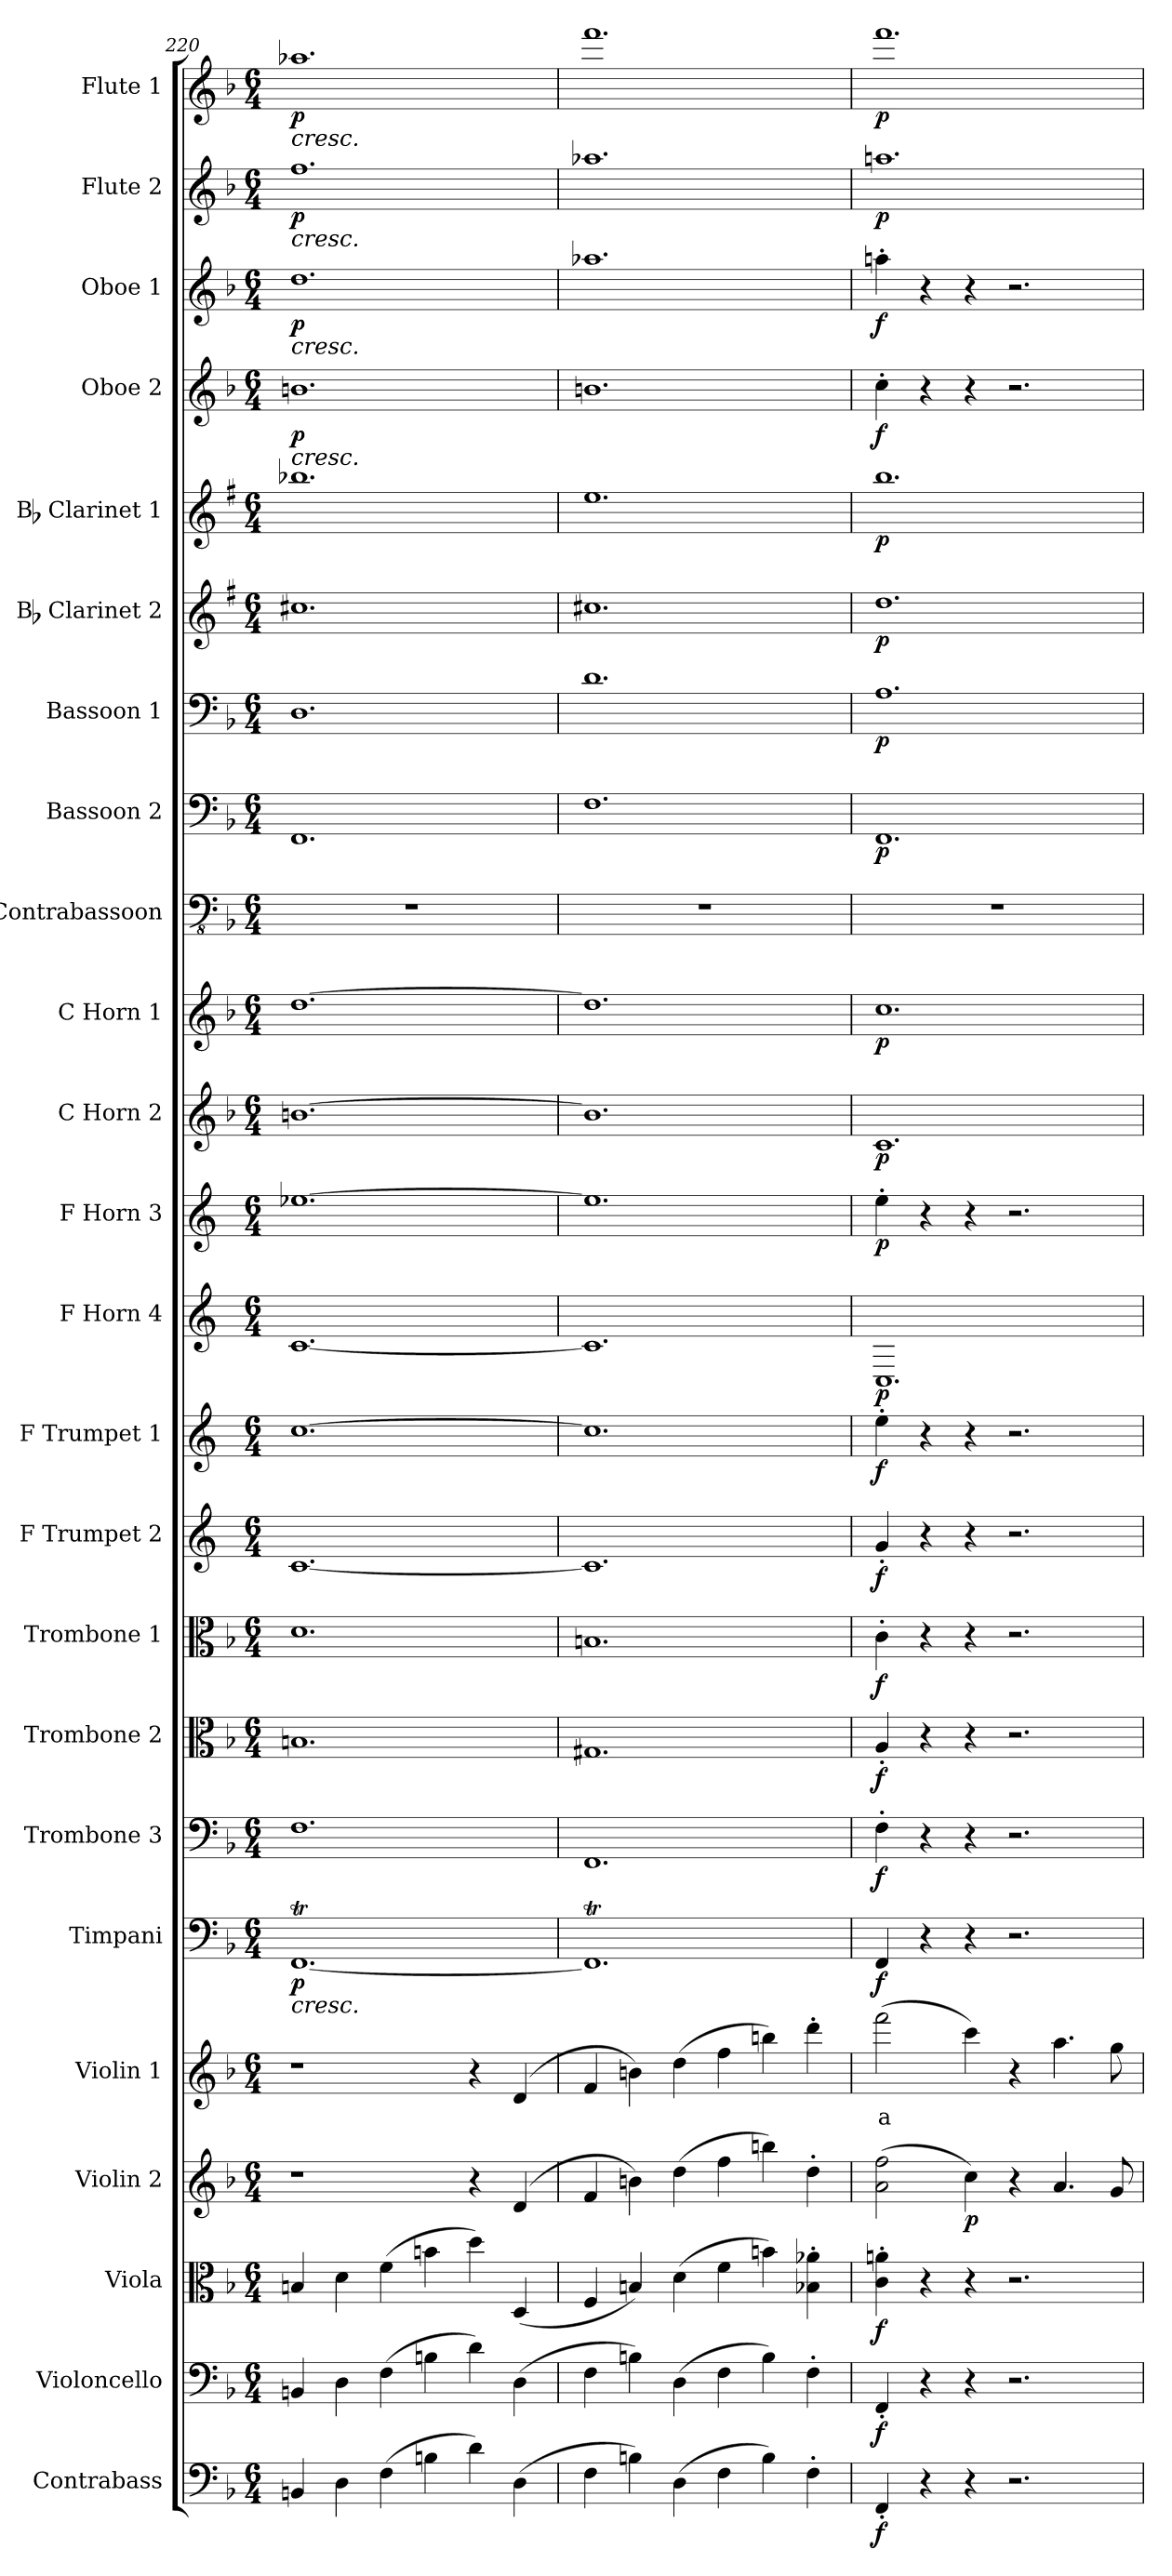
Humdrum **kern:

**kern	**dynam	**kern	**dynam	**kern	**dynam	**kern	**dynam	**kern	**text	**kern	**dynam	**kern	**dynam	**kern	**dynam	**kern	**dynam	**kern	**dynam	**kern	**dynam	**kern	**dynam	**kern	**dynam	**kern	**dynam	**kern	**dynam	**kern	**kern	**dynam	**kern	**dynam	**kern	**dynam	**kern	**dynam	**kern	**dynam	**kern	**dynam	**kern	**dynam	**kern	**dynam
*part24	*part24	*part23	*part23	*part22	*part22	*part21	*part21	*part20	*part20	*part19	*part19	*part18	*part18	*part17	*part17	*part16	*part16	*part15	*part15	*part14	*part14	*part13	*part13	*part12	*part12	*part11	*part11	*part10	*part10	*part9	*part8	*part8	*part7	*part7	*part6	*part6	*part5	*part5	*part4	*part4	*part3	*part3	*part2	*part2	*part1	*part1
*staff24	*staff24	*staff23	*staff23	*staff22	*staff22	*staff21	*staff21	*staff20	*staff20	*staff19	*staff19	*staff18	*staff18	*staff17	*staff17	*staff16	*staff16	*staff15	*staff15	*staff14	*staff14	*staff13	*staff13	*staff12	*staff12	*staff11	*staff11	*staff10	*staff10	*staff9	*staff8	*staff8	*staff7	*staff7	*staff6	*staff6	*staff5	*staff5	*staff4	*staff4	*staff3	*staff3	*staff2	*staff2	*staff1	*staff1
*I"Contrabass	*	*I"Violoncello	*	*I"Viola	*	*I"Violin 2	*	*I"Violin 1	*	*I"Timpani	*	*I"Trombone 3	*	*I"Trombone 2	*	*I"Trombone 1	*	*I"F Trumpet 2	*	*I"F Trumpet 1	*	*I"F Horn 4	*	*I"F Horn 3	*	*I"C Horn 2	*	*I"C Horn 1	*	*I"Contrabassoon	*I"Bassoon 2	*	*I"Bassoon 1	*	*I"Bb Clarinet 2	*	*I"Bb Clarinet 1	*	*I"Oboe 2	*	*I"Oboe 1	*	*I"Flute 2	*	*I"Flute 1	*
*I'Cb	*	*I'Vc	*	*I'Vla	*	*I'Vln 2	*	*I'Vln 1	*	*I'Timp	*	*I'Trb 3	*	*I'Trb 2	*	*I'Trb 1	*	*I'Tpt 2	*	*I'Tpt 1	*	*I'Hn 4	*	*I'Hn 3	*	*I'Hn 2	*	*I'Hn 1	*	*I'C Bsn	*I'Bsn 2	*	*I'Bsn 1	*	*I'Cl 2	*	*I'Cl 1	*	*I'Ob 2	*	*I'Ob 1	*	*I'Fl 2	*	*I'Fl 1	*
*clefF4	*	*clefF4	*	*clefC3	*	*clefG2	*	*clefG2	*	*clefF4	*	*clefF4	*	*clefC3	*	*clefC3	*	*clefG2	*	*clefG2	*	*clefG2	*	*clefG2	*	*clefG2	*	*clefG2	*	*clefFv4	*clefF4	*	*clefF4	*	*clefG2	*	*clefG2	*	*clefG2	*	*clefG2	*	*clefG2	*	*clefG2	*
*ITrd7c12	*	*	*	*	*	*	*	*	*	*	*	*	*	*	*	*	*	*ITrd-3c-5	*	*ITrd-3c-5	*	*ITrd4c7	*	*ITrd4c7	*	*ITrd7c12	*	*ITrd7c12	*	*	*	*	*	*	*ITrd1c2	*	*ITrd1c2	*	*	*	*	*	*	*	*	*
*k[b-]	*	*k[b-]	*	*k[b-]	*	*k[b-]	*	*k[b-]	*	*k[b-]	*	*k[b-]	*	*k[b-]	*	*k[b-]	*	*k[b-]	*	*k[b-]	*	*k[b-]	*	*k[b-]	*	*k[b-]	*	*k[b-]	*	*k[b-]	*k[b-]	*	*k[b-]	*	*k[b-]	*	*k[b-]	*	*k[b-]	*	*k[b-]	*	*k[b-]	*	*k[b-]	*
*M6/4	*	*M6/4	*	*M6/4	*	*M6/4	*	*M6/4	*	*M6/4	*	*M6/4	*	*M6/4	*	*M6/4	*	*M6/4	*	*M6/4	*	*M6/4	*	*M6/4	*	*M6/4	*	*M6/4	*	*M6/4	*M6/4	*	*M6/4	*	*M6/4	*	*M6/4	*	*M6/4	*	*M6/4	*	*M6/4	*	*M6/4	*
=220	=220	=220	=220	=220	=220	=220	=220	=220	=220	=220	=220	=220	=220	=220	=220	=220	=220	=220	=220	=220	=220	=220	=220	=220	=220	=220	=220	=220	=220	=220	=220	=220	=220	=220	=220	=220	=220	=220	=220	=220	=220	=220	=220	=220	=220	=220
!	!	!	!	!	!	!	!	!	!	!	!	!	!	!	!	!	!	!	!	!	!	!	!	!	!	!	!	!	!	!	!	!	!	!	!	!	!	!	!	!	!	!	!	!	!LO:TX:b:i:t=cresc.	!
!	!	!	!	!	!	!	!	!	!	!	!	!	!	!	!	!	!	!	!	!	!	!	!	!	!	!	!	!	!	!	!	!	!	!	!	!	!	!	!	!	!	!	!LO:TX:b:i:t=cresc.	!	!	!
!	!	!	!	!	!	!	!	!	!	!	!	!	!	!	!	!	!	!	!	!	!	!	!	!	!	!	!	!	!	!	!	!	!	!	!	!	!	!	!	!	!LO:TX:b:i:t=cresc.	!	!	!	!	!
!	!	!	!	!	!	!	!	!	!	!	!	!	!	!	!	!	!	!	!	!	!	!	!	!	!	!	!	!	!	!	!	!	!	!	!	!	!	!	!LO:TX:b:i:t=cresc.	!	!	!	!	!	!	!
!	!	!	!	!	!	!	!	!	!	!LO:TX:b:i:t=cresc.	!	!	!	!	!	!	!	!	!	!	!	!	!	!	!	!	!	!	!	!	!	!	!	!	!	!	!	!	!	!	!	!	!	!	!	!
!	!	!	!	!	!	!	!	!	!	!	!LO:DY:b	!	!	!	!	!	!	!	!	!	!	!	!	!	!	!	!	!	!	!	!	!	!	!	!	!	!	!	!	!LO:DY:b	!	!LO:DY:b	!	!LO:DY:b	!	!LO:DY:b
4BBBn/	.	4BBn/	.	4Bn/	.	1r	.	1r	.	[1.FFT	p	1.F	.	1.Bn	.	1.d	.	[1.f	.	[1.ff	.	[1.F	.	[1.a-X	.	[1.Bn	.	[1.d	.	1.r	1.FF	.	1.D	.	1.bn	.	1.aa-X	.	1.bn	p	1.dd	p	1.ff	p	1.aa-X	p
4DD\	.	4D\	.	4d\	.	.	.	.	.	.	.	.	.	.	.	.	.	.	.	.	.	.	.	.	.	.	.	.	.	.	.	.	.	.	.	.	.	.	.	.	.	.	.	.	.	.
(4FF\	.	(4F\	.	(4f\	.	.	.	.	.	.	.	.	.	.	.	.	.	.	.	.	.	.	.	.	.	.	.	.	.	.	.	.	.	.	.	.	.	.	.	.	.	.	.	.	.	.
4BBn\	.	4Bn\	.	4bn\	.	.	.	.	.	.	.	.	.	.	.	.	.	.	.	.	.	.	.	.	.	.	.	.	.	.	.	.	.	.	.	.	.	.	.	.	.	.	.	.	.	.
4D\)	.	4d\)	.	4dd\)	.	4r	.	4r	.	.	.	.	.	.	.	.	.	.	.	.	.	.	.	.	.	.	.	.	.	.	.	.	.	.	.	.	.	.	.	.	.	.	.	.	.	.
(4DD\	.	(4D\	.	(4D/	.	(4d/	.	(4d/	.	.	.	.	.	.	.	.	.	.	.	.	.	.	.	.	.	.	.	.	.	.	.	.	.	.	.	.	.	.	.	.	.	.	.	.	.	.
=221	=221	=221	=221	=221	=221	=221	=221	=221	=221	=221	=221	=221	=221	=221	=221	=221	=221	=221	=221	=221	=221	=221	=221	=221	=221	=221	=221	=221	=221	=221	=221	=221	=221	=221	=221	=221	=221	=221	=221	=221	=221	=221	=221	=221	=221	=221
4FF\	.	4F\	.	4F/	.	4f/	.	4f/	.	1.FFT]	.	1.FF	.	1.G#X	.	1.Bn	.	1.f]	.	1.ff]	.	1.F]	.	1.a-]	.	1.B]	.	1.d]	.	1.r	1.F	.	1.d	.	1.bn	.	1.dd	.	1.bn	.	1.aa-X	.	1.aa-X	.	1.fff	.
4BBn\)	.	4Bn\)	.	4Bn/)	.	4bn\)	.	4bn\)	.	.	.	.	.	.	.	.	.	.	.	.	.	.	.	.	.	.	.	.	.	.	.	.	.	.	.	.	.	.	.	.	.	.	.	.	.	.
(4DD\	.	(4D\	.	(4d\	.	(4dd\	.	(4dd\	.	.	.	.	.	.	.	.	.	.	.	.	.	.	.	.	.	.	.	.	.	.	.	.	.	.	.	.	.	.	.	.	.	.	.	.	.	.
4FF\	.	4F\	.	4f\	.	4ff\	.	4ff\	.	.	.	.	.	.	.	.	.	.	.	.	.	.	.	.	.	.	.	.	.	.	.	.	.	.	.	.	.	.	.	.	.	.	.	.	.	.
4BB\)	.	4B\)	.	4bn\)	.	4bbn\)	.	4bbn\)	.	.	.	.	.	.	.	.	.	.	.	.	.	.	.	.	.	.	.	.	.	.	.	.	.	.	.	.	.	.	.	.	.	.	.	.	.	.
4FF'\	.	4F'\	.	4B-X\' 4a-X\'	.	4dd'\	.	4ddd'\	.	.	.	.	.	.	.	.	.	.	.	.	.	.	.	.	.	.	.	.	.	.	.	.	.	.	.	.	.	.	.	.	.	.	.	.	.	.
=222	=222	=222	=222	=222	=222	=222	=222	=222	=222	=222	=222	=222	=222	=222	=222	=222	=222	=222	=222	=222	=222	=222	=222	=222	=222	=222	=222	=222	=222	=222	=222	=222	=222	=222	=222	=222	=222	=222	=222	=222	=222	=222	=222	=222	=222	=222
!	!LO:DY:b	!	!LO:DY:b	!	!LO:DY:b	!	!	!	!LO:LY:b:color=#FF0000	!	!LO:DY:b	!	!LO:DY:b	!	!LO:DY:b	!	!LO:DY:b	!	!LO:DY:b	!	!LO:DY:b	!	!LO:DY:b	!	!LO:DY:b	!	!LO:DY:b	!	!LO:DY:b	!	!	!LO:DY:b	!	!LO:DY:b	!	!LO:DY:b	!	!LO:DY:b	!	!LO:DY:b	!	!LO:DY:b	!	!LO:DY:b	!	!LO:DY:b
4FFF'/	f	4FF'/	f	4c\' 4an\'	f	(2a\ 2ff\	.	(2fff\	a	4FF/	f	4F'\	f	4A'/	f	4c'\	f	4cc'/	f	4aa'\	f	1.FF	p	4a'\	p	1.C	p	1.c	p	1.r	1.FF	p	1.A	p	1.cc	p	1.aa	p	4cc'\	f	4aan'\	f	1.aan	p	1.fff	p
4r	.	4r	.	4r	.	.	.	.	.	4r	.	4r	.	4r	.	4r	.	4r	.	4r	.	.	.	4r	.	.	.	.	.	.	.	.	.	.	.	.	.	.	4r	.	4r	.	.	.	.	.
!	!	!	!	!	!	!	!LO:DY:b	!	!	!	!	!	!	!	!	!	!	!	!	!	!	!	!	!	!	!	!	!	!	!	!	!	!	!	!	!	!	!	!	!	!	!	!	!	!	!
4r	.	4r	.	4r	.	4cc\)	p	4ccc\)	.	4r	.	4r	.	4r	.	4r	.	4r	.	4r	.	.	.	4r	.	.	.	.	.	.	.	.	.	.	.	.	.	.	4r	.	4r	.	.	.	.	.
2.r	.	2.r	.	2.r	.	4r	.	4r	.	2.r	.	2.r	.	2.r	.	2.r	.	2.r	.	2.r	.	.	.	2.r	.	.	.	.	.	.	.	.	.	.	.	.	.	.	2.r	.	2.r	.	.	.	.	.
.	.	.	.	.	.	4.a/	.	4.aa\	.	.	.	.	.	.	.	.	.	.	.	.	.	.	.	.	.	.	.	.	.	.	.	.	.	.	.	.	.	.	.	.	.	.	.	.	.	.
.	.	.	.	.	.	8g/	.	8gg\	.	.	.	.	.	.	.	.	.	.	.	.	.	.	.	.	.	.	.	.	.	.	.	.	.	.	.	.	.	.	.	.	.	.	.	.	.	.
=	=	=	=	=	=	=	=	=	=	=	=	=	=	=	=	=	=	=	=	=	=	=	=	=	=	=	=	=	=	=	=	=	=	=	=	=	=	=	=	=	=	=	=	=	=	=
*-	*-	*-	*-	*-	*-	*-	*-	*-	*-	*-	*-	*-	*-	*-	*-	*-	*-	*-	*-	*-	*-	*-	*-	*-	*-	*-	*-	*-	*-	*-	*-	*-	*-	*-	*-	*-	*-	*-	*-	*-	*-	*-	*-	*-	*-	*-
